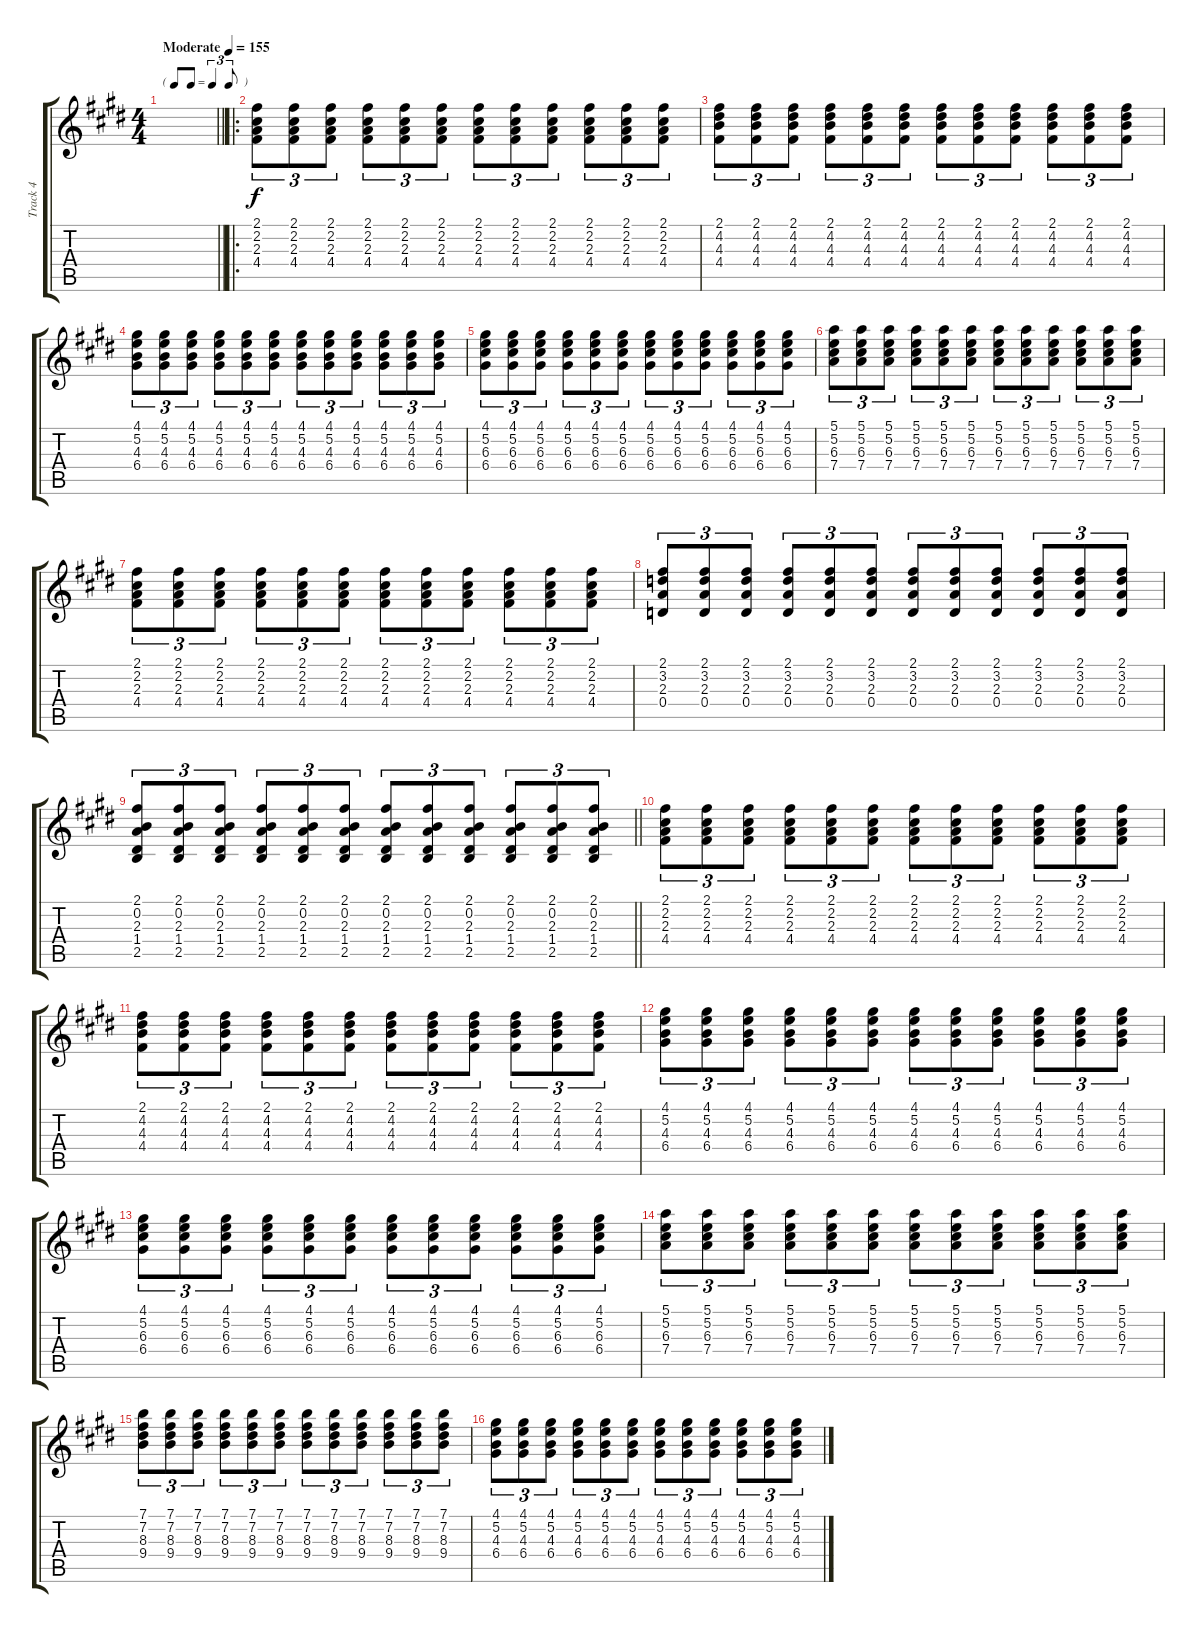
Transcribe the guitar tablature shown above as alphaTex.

\track ("Track 4" "Track 4") {instrument electricguitarjazz}
\staff {score tabs}
\tuning (E4 B3 G3 D3 A2 E2) {hide}
\ts (4 4)
\tf triplet8th
\tempo (155 "Moderate")
\clef g2
\barLineRight lightlight
\ks e
|
\ro
(2.1 2.2 2.3 4.4).8{tu (3 2)} (2.1 2.2 2.3 4.4).8{tu (3 2)} (2.1 2.2 2.3 4.4).8{tu (3 2)} (2.1 2.2 2.3 4.4).8{tu (3 2)} (2.1 2.2 2.3 4.4).8{tu (3 2)} (2.1 2.2 2.3 4.4).8{tu (3 2)} (2.1 2.2 2.3 4.4).8{tu (3 2)} (2.1 2.2 2.3 4.4).8{tu (3 2)} (2.1 2.2 2.3 4.4).8{tu (3 2)} (2.1 2.2 2.3 4.4).8{tu (3 2)} (2.1 2.2 2.3 4.4).8{tu (3 2)} (2.1 2.2 2.3 4.4).8{tu (3 2)} |
(2.1 4.2 4.3 4.4).8{tu (3 2)} (2.1 4.2 4.3 4.4).8{tu (3 2)} (2.1 4.2 4.3 4.4).8{tu (3 2)} (2.1 4.2 4.3 4.4).8{tu (3 2)} (2.1 4.2 4.3 4.4).8{tu (3 2)} (2.1 4.2 4.3 4.4).8{tu (3 2)} (2.1 4.2 4.3 4.4).8{tu (3 2)} (2.1 4.2 4.3 4.4).8{tu (3 2)} (2.1 4.2 4.3 4.4).8{tu (3 2)} (2.1 4.2 4.3 4.4).8{tu (3 2)} (2.1 4.2 4.3 4.4).8{tu (3 2)} (2.1 4.2 4.3 4.4).8{tu (3 2)} |
(4.1 5.2 4.3 6.4).8{tu (3 2)} (4.1 5.2 4.3 6.4).8{tu (3 2)} (4.1 5.2 4.3 6.4).8{tu (3 2)} (4.1 5.2 4.3 6.4).8{tu (3 2)} (4.1 5.2 4.3 6.4).8{tu (3 2)} (4.1 5.2 4.3 6.4).8{tu (3 2)} (4.1 5.2 4.3 6.4).8{tu (3 2)} (4.1 5.2 4.3 6.4).8{tu (3 2)} (4.1 5.2 4.3 6.4).8{tu (3 2)} (4.1 5.2 4.3 6.4).8{tu (3 2)} (4.1 5.2 4.3 6.4).8{tu (3 2)} (4.1 5.2 4.3 6.4).8{tu (3 2)} |
(4.1 5.2 6.3 6.4).8{tu (3 2)} (4.1 5.2 6.3 6.4).8{tu (3 2)} (4.1 5.2 6.3 6.4).8{tu (3 2)} (4.1 5.2 6.3 6.4).8{tu (3 2)} (4.1 5.2 6.3 6.4).8{tu (3 2)} (4.1 5.2 6.3 6.4).8{tu (3 2)} (4.1 5.2 6.3 6.4).8{tu (3 2)} (4.1 5.2 6.3 6.4).8{tu (3 2)} (4.1 5.2 6.3 6.4).8{tu (3 2)} (4.1 5.2 6.3 6.4).8{tu (3 2)} (4.1 5.2 6.3 6.4).8{tu (3 2)} (4.1 5.2 6.3 6.4).8{tu (3 2)} |
(5.1 5.2 6.3 7.4).8{tu (3 2)} (5.1 5.2 6.3 7.4).8{tu (3 2)} (5.1 5.2 6.3 7.4).8{tu (3 2)} (5.1 5.2 6.3 7.4).8{tu (3 2)} (5.1 5.2 6.3 7.4).8{tu (3 2)} (5.1 5.2 6.3 7.4).8{tu (3 2)} (5.1 5.2 6.3 7.4).8{tu (3 2)} (5.1 5.2 6.3 7.4).8{tu (3 2)} (5.1 5.2 6.3 7.4).8{tu (3 2)} (5.1 5.2 6.3 7.4).8{tu (3 2)} (5.1 5.2 6.3 7.4).8{tu (3 2)} (5.1 5.2 6.3 7.4).8{tu (3 2)} |
(2.1 2.2 2.3 4.4).8{tu (3 2)} (2.1 2.2 2.3 4.4).8{tu (3 2)} (2.1 2.2 2.3 4.4).8{tu (3 2)} (2.1 2.2 2.3 4.4).8{tu (3 2)} (2.1 2.2 2.3 4.4).8{tu (3 2)} (2.1 2.2 2.3 4.4).8{tu (3 2)} (2.1 2.2 2.3 4.4).8{tu (3 2)} (2.1 2.2 2.3 4.4).8{tu (3 2)} (2.1 2.2 2.3 4.4).8{tu (3 2)} (2.1 2.2 2.3 4.4).8{tu (3 2)} (2.1 2.2 2.3 4.4).8{tu (3 2)} (2.1 2.2 2.3 4.4).8{tu (3 2)} |
(2.1 3.2 2.3 0.4).8{tu (3 2)} (2.1 3.2 2.3 0.4).8{tu (3 2)} (2.1 3.2 2.3 0.4).8{tu (3 2)} (2.1 3.2 2.3 0.4).8{tu (3 2)} (2.1 3.2 2.3 0.4).8{tu (3 2)} (2.1 3.2 2.3 0.4).8{tu (3 2)} (2.1 3.2 2.3 0.4).8{tu (3 2)} (2.1 3.2 2.3 0.4).8{tu (3 2)} (2.1 3.2 2.3 0.4).8{tu (3 2)} (2.1 3.2 2.3 0.4).8{tu (3 2)} (2.1 3.2 2.3 0.4).8{tu (3 2)} (2.1 3.2 2.3 0.4).8{tu (3 2)} |
\barLineRight lightlight
(2.1 0.2 2.3 1.4 2.5).8{tu (3 2)} (2.1 0.2 2.3 1.4 2.5).8{tu (3 2)} (2.1 0.2 2.3 1.4 2.5).8{tu (3 2)} (2.1 0.2 2.3 1.4 2.5).8{tu (3 2)} (2.1 0.2 2.3 1.4 2.5).8{tu (3 2)} (2.1 0.2 2.3 1.4 2.5).8{tu (3 2)} (2.1 0.2 2.3 1.4 2.5).8{tu (3 2)} (2.1 0.2 2.3 1.4 2.5).8{tu (3 2)} (2.1 0.2 2.3 1.4 2.5).8{tu (3 2)} (2.1 0.2 2.3 1.4 2.5).8{tu (3 2)} (2.1 0.2 2.3 1.4 2.5).8{tu (3 2)} (2.1 0.2 2.3 1.4 2.5).8{tu (3 2)} |
(2.1 2.2 2.3 4.4).8{tu (3 2)} (2.1 2.2 2.3 4.4).8{tu (3 2)} (2.1 2.2 2.3 4.4).8{tu (3 2)} (2.1 2.2 2.3 4.4).8{tu (3 2)} (2.1 2.2 2.3 4.4).8{tu (3 2)} (2.1 2.2 2.3 4.4).8{tu (3 2)} (2.1 2.2 2.3 4.4).8{tu (3 2)} (2.1 2.2 2.3 4.4).8{tu (3 2)} (2.1 2.2 2.3 4.4).8{tu (3 2)} (2.1 2.2 2.3 4.4).8{tu (3 2)} (2.1 2.2 2.3 4.4).8{tu (3 2)} (2.1 2.2 2.3 4.4).8{tu (3 2)} |
(2.1 4.2 4.3 4.4).8{tu (3 2)} (2.1 4.2 4.3 4.4).8{tu (3 2)} (2.1 4.2 4.3 4.4).8{tu (3 2)} (2.1 4.2 4.3 4.4).8{tu (3 2)} (2.1 4.2 4.3 4.4).8{tu (3 2)} (2.1 4.2 4.3 4.4).8{tu (3 2)} (2.1 4.2 4.3 4.4).8{tu (3 2)} (2.1 4.2 4.3 4.4).8{tu (3 2)} (2.1 4.2 4.3 4.4).8{tu (3 2)} (2.1 4.2 4.3 4.4).8{tu (3 2)} (2.1 4.2 4.3 4.4).8{tu (3 2)} (2.1 4.2 4.3 4.4).8{tu (3 2)} |
(4.1 5.2 4.3 6.4).8{tu (3 2)} (4.1 5.2 4.3 6.4).8{tu (3 2)} (4.1 5.2 4.3 6.4).8{tu (3 2)} (4.1 5.2 4.3 6.4).8{tu (3 2)} (4.1 5.2 4.3 6.4).8{tu (3 2)} (4.1 5.2 4.3 6.4).8{tu (3 2)} (4.1 5.2 4.3 6.4).8{tu (3 2)} (4.1 5.2 4.3 6.4).8{tu (3 2)} (4.1 5.2 4.3 6.4).8{tu (3 2)} (4.1 5.2 4.3 6.4).8{tu (3 2)} (4.1 5.2 4.3 6.4).8{tu (3 2)} (4.1 5.2 4.3 6.4).8{tu (3 2)} |
(4.1 5.2 6.3 6.4).8{tu (3 2)} (4.1 5.2 6.3 6.4).8{tu (3 2)} (4.1 5.2 6.3 6.4).8{tu (3 2)} (4.1 5.2 6.3 6.4).8{tu (3 2)} (4.1 5.2 6.3 6.4).8{tu (3 2)} (4.1 5.2 6.3 6.4).8{tu (3 2)} (4.1 5.2 6.3 6.4).8{tu (3 2)} (4.1 5.2 6.3 6.4).8{tu (3 2)} (4.1 5.2 6.3 6.4).8{tu (3 2)} (4.1 5.2 6.3 6.4).8{tu (3 2)} (4.1 5.2 6.3 6.4).8{tu (3 2)} (4.1 5.2 6.3 6.4).8{tu (3 2)} |
(5.1 5.2 6.3 7.4).8{tu (3 2)} (5.1 5.2 6.3 7.4).8{tu (3 2)} (5.1 5.2 6.3 7.4).8{tu (3 2)} (5.1 5.2 6.3 7.4).8{tu (3 2)} (5.1 5.2 6.3 7.4).8{tu (3 2)} (5.1 5.2 6.3 7.4).8{tu (3 2)} (5.1 5.2 6.3 7.4).8{tu (3 2)} (5.1 5.2 6.3 7.4).8{tu (3 2)} (5.1 5.2 6.3 7.4).8{tu (3 2)} (5.1 5.2 6.3 7.4).8{tu (3 2)} (5.1 5.2 6.3 7.4).8{tu (3 2)} (5.1 5.2 6.3 7.4).8{tu (3 2)} |
(7.1 7.2 8.3 9.4).8{tu (3 2)} (7.1 7.2 8.3 9.4).8{tu (3 2)} (7.1 7.2 8.3 9.4).8{tu (3 2)} (7.1 7.2 8.3 9.4).8{tu (3 2)} (7.1 7.2 8.3 9.4).8{tu (3 2)} (7.1 7.2 8.3 9.4).8{tu (3 2)} (7.1 7.2 8.3 9.4).8{tu (3 2)} (7.1 7.2 8.3 9.4).8{tu (3 2)} (7.1 7.2 8.3 9.4).8{tu (3 2)} (7.1 7.2 8.3 9.4).8{tu (3 2)} (7.1 7.2 8.3 9.4).8{tu (3 2)} (7.1 7.2 8.3 9.4).8{tu (3 2)} |
(4.1 5.2 4.3 6.4).8{tu (3 2)} (4.1 5.2 4.3 6.4).8{tu (3 2)} (4.1 5.2 4.3 6.4).8{tu (3 2)} (4.1 5.2 4.3 6.4).8{tu (3 2)} (4.1 5.2 4.3 6.4).8{tu (3 2)} (4.1 5.2 4.3 6.4).8{tu (3 2)} (4.1 5.2 4.3 6.4).8{tu (3 2)} (4.1 5.2 4.3 6.4).8{tu (3 2)} (4.1 5.2 4.3 6.4).8{tu (3 2)} (4.1 5.2 4.3 6.4).8{tu (3 2)} (4.1 5.2 4.3 6.4).8{tu (3 2)} (4.1 5.2 4.3 6.4).8{tu (3 2)}
